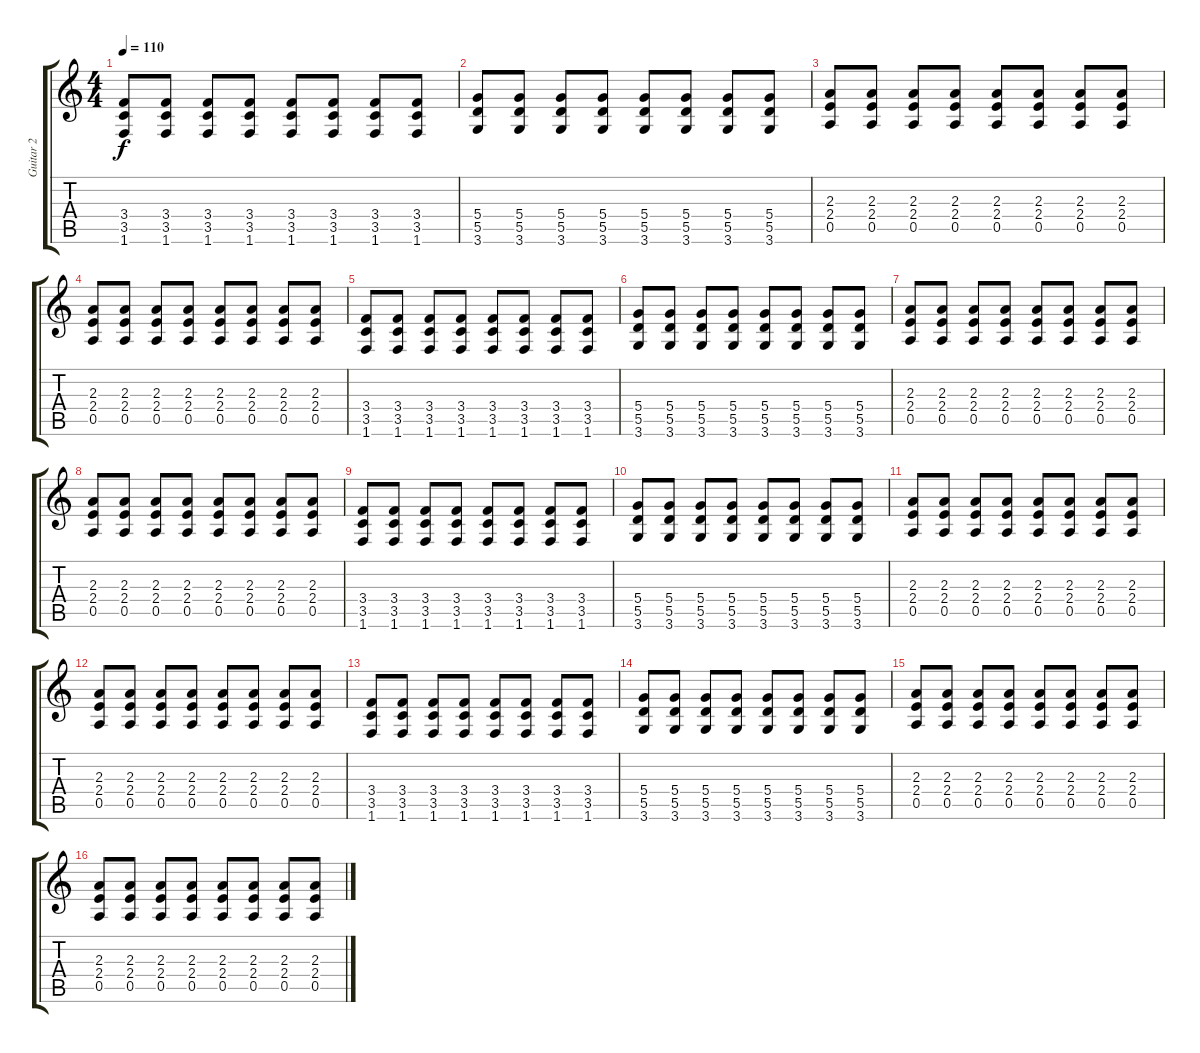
\track ("Guitar 2" "Guitar 2") {instrument overdrivenguitar}
\staff {score tabs}
\tuning (E4 B3 G3 D3 A2 E2) {hide}
\ts (4 4)
\tempo 110
\clef g2
\ks c
(3.4 3.5 1.6).8{dy f} (3.4 3.5 1.6).8 (3.4 3.5 1.6).8 (3.4 3.5 1.6).8 (3.4 3.5 1.6).8 (3.4 3.5 1.6).8 (3.4 3.5 1.6).8 (3.4 3.5 1.6).8 |
(5.4 5.5 3.6).8 (5.4 5.5 3.6).8 (5.4 5.5 3.6).8 (5.4 5.5 3.6).8 (5.4 5.5 3.6).8 (5.4 5.5 3.6).8 (5.4 5.5 3.6).8 (5.4 5.5 3.6).8 |
(2.3 2.4 0.5).8 (2.3 2.4 0.5).8 (2.3 2.4 0.5).8 (2.3 2.4 0.5).8 (2.3 2.4 0.5).8 (2.3 2.4 0.5).8 (2.3 2.4 0.5).8 (2.3 2.4 0.5).8 |
(2.3 2.4 0.5).8 (2.3 2.4 0.5).8 (2.3 2.4 0.5).8 (2.3 2.4 0.5).8 (2.3 2.4 0.5).8 (2.3 2.4 0.5).8 (2.3 2.4 0.5).8 (2.3 2.4 0.5).8 |
(3.4 3.5 1.6).8 (3.4 3.5 1.6).8 (3.4 3.5 1.6).8 (3.4 3.5 1.6).8 (3.4 3.5 1.6).8 (3.4 3.5 1.6).8 (3.4 3.5 1.6).8 (3.4 3.5 1.6).8 |
(5.4 5.5 3.6).8 (5.4 5.5 3.6).8 (5.4 5.5 3.6).8 (5.4 5.5 3.6).8 (5.4 5.5 3.6).8 (5.4 5.5 3.6).8 (5.4 5.5 3.6).8 (5.4 5.5 3.6).8 |
(2.3 2.4 0.5).8 (2.3 2.4 0.5).8 (2.3 2.4 0.5).8 (2.3 2.4 0.5).8 (2.3 2.4 0.5).8 (2.3 2.4 0.5).8 (2.3 2.4 0.5).8 (2.3 2.4 0.5).8 |
(2.3 2.4 0.5).8 (2.3 2.4 0.5).8 (2.3 2.4 0.5).8 (2.3 2.4 0.5).8 (2.3 2.4 0.5).8 (2.3 2.4 0.5).8 (2.3 2.4 0.5).8 (2.3 2.4 0.5).8 |
(3.4 3.5 1.6).8 (3.4 3.5 1.6).8 (3.4 3.5 1.6).8 (3.4 3.5 1.6).8 (3.4 3.5 1.6).8 (3.4 3.5 1.6).8 (3.4 3.5 1.6).8 (3.4 3.5 1.6).8 |
(5.4 5.5 3.6).8 (5.4 5.5 3.6).8 (5.4 5.5 3.6).8 (5.4 5.5 3.6).8 (5.4 5.5 3.6).8 (5.4 5.5 3.6).8 (5.4 5.5 3.6).8 (5.4 5.5 3.6).8 |
(2.3 2.4 0.5).8 (2.3 2.4 0.5).8 (2.3 2.4 0.5).8 (2.3 2.4 0.5).8 (2.3 2.4 0.5).8 (2.3 2.4 0.5).8 (2.3 2.4 0.5).8 (2.3 2.4 0.5).8 |
(2.3 2.4 0.5).8 (2.3 2.4 0.5).8 (2.3 2.4 0.5).8 (2.3 2.4 0.5).8 (2.3 2.4 0.5).8 (2.3 2.4 0.5).8 (2.3 2.4 0.5).8 (2.3 2.4 0.5).8 |
(3.4 3.5 1.6).8 (3.4 3.5 1.6).8 (3.4 3.5 1.6).8 (3.4 3.5 1.6).8 (3.4 3.5 1.6).8 (3.4 3.5 1.6).8 (3.4 3.5 1.6).8 (3.4 3.5 1.6).8 |
(5.4 5.5 3.6).8 (5.4 5.5 3.6).8 (5.4 5.5 3.6).8 (5.4 5.5 3.6).8 (5.4 5.5 3.6).8 (5.4 5.5 3.6).8 (5.4 5.5 3.6).8 (5.4 5.5 3.6).8 |
(2.3 2.4 0.5).8 (2.3 2.4 0.5).8 (2.3 2.4 0.5).8 (2.3 2.4 0.5).8 (2.3 2.4 0.5).8 (2.3 2.4 0.5).8 (2.3 2.4 0.5).8 (2.3 2.4 0.5).8 |
(2.3 2.4 0.5).8 (2.3 2.4 0.5).8 (2.3 2.4 0.5).8 (2.3 2.4 0.5).8 (2.3 2.4 0.5).8 (2.3 2.4 0.5).8 (2.3 2.4 0.5).8 (2.3 2.4 0.5).8
